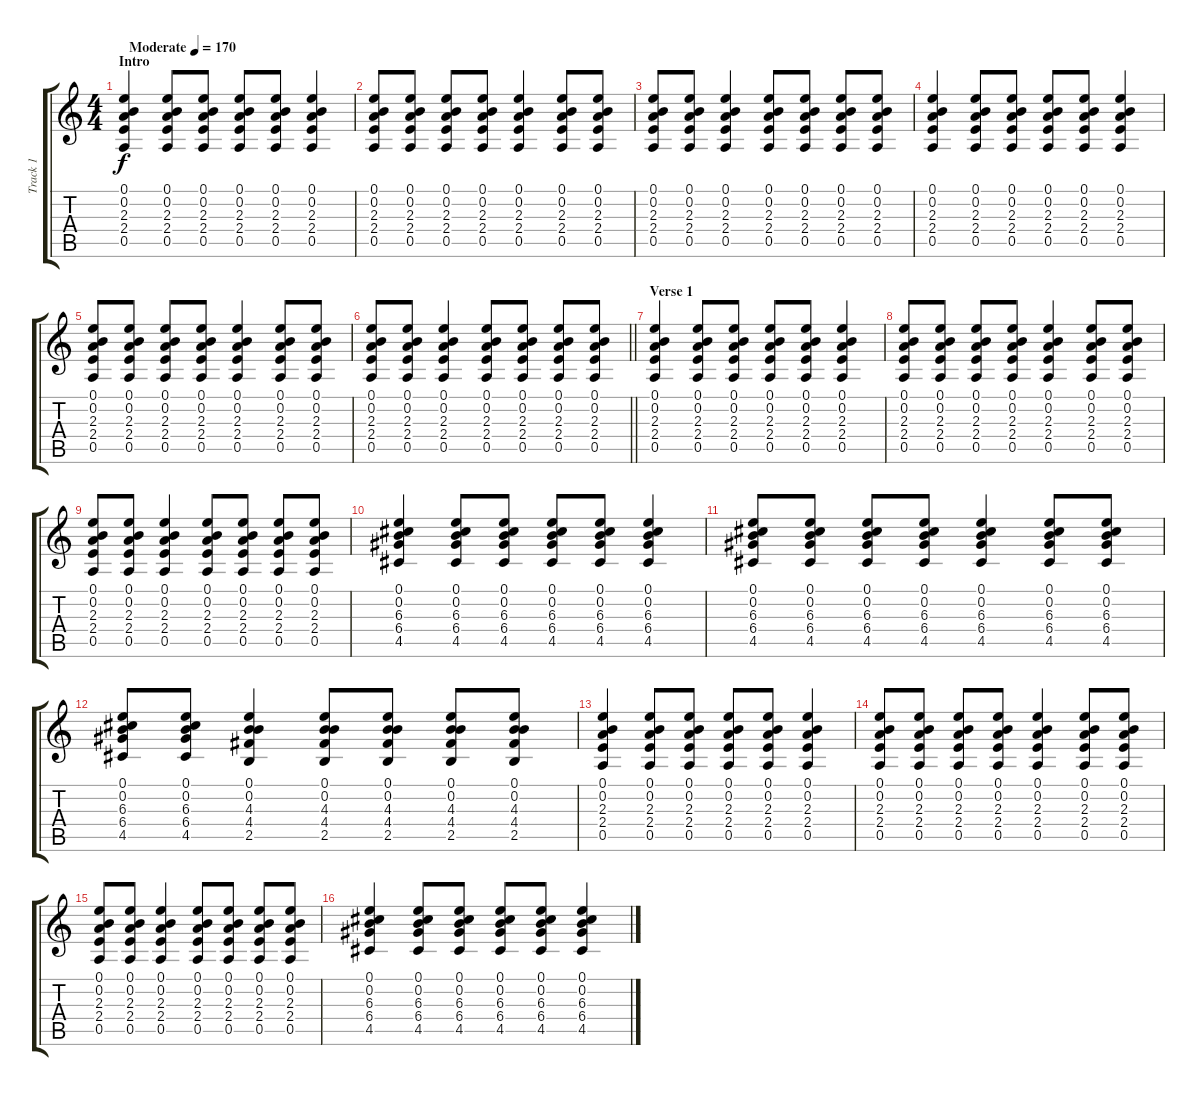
\track ("Track 1" "Track 1") {instrument acousticguitarsteel}
\staff {score tabs}
\tuning (E4 B3 G3 D3 A2 E2) {hide}
\ts (4 4)
\section ("" "Intro")
\tempo (170 "Moderate")
\clef g2
\ks c
(0.1 0.2 2.3 2.4 0.5).4{dy f instrument acousticguitarsteel} (0.1 0.2 2.3 2.4 0.5).8 (0.1 0.2 2.3 2.4 0.5).8 (0.1 0.2 2.3 2.4 0.5).8 (0.1 0.2 2.3 2.4 0.5).8 (0.1 0.2 2.3 2.4 0.5).4 |
(0.1 0.2 2.3 2.4 0.5).8 (0.1 0.2 2.3 2.4 0.5).8 (0.1 0.2 2.3 2.4 0.5).8 (0.1 0.2 2.3 2.4 0.5).8 (0.1 0.2 2.3 2.4 0.5).4 (0.1 0.2 2.3 2.4 0.5).8 (0.1 0.2 2.3 2.4 0.5).8 |
(0.1 0.2 2.3 2.4 0.5).8 (0.1 0.2 2.3 2.4 0.5).8 (0.1 0.2 2.3 2.4 0.5).4 (0.1 0.2 2.3 2.4 0.5).8 (0.1 0.2 2.3 2.4 0.5).8 (0.1 0.2 2.3 2.4 0.5).8 (0.1 0.2 2.3 2.4 0.5).8 |
(0.1 0.2 2.3 2.4 0.5).4 (0.1 0.2 2.3 2.4 0.5).8 (0.1 0.2 2.3 2.4 0.5).8 (0.1 0.2 2.3 2.4 0.5).8 (0.1 0.2 2.3 2.4 0.5).8 (0.1 0.2 2.3 2.4 0.5).4 |
(0.1 0.2 2.3 2.4 0.5).8 (0.1 0.2 2.3 2.4 0.5).8 (0.1 0.2 2.3 2.4 0.5).8 (0.1 0.2 2.3 2.4 0.5).8 (0.1 0.2 2.3 2.4 0.5).4 (0.1 0.2 2.3 2.4 0.5).8 (0.1 0.2 2.3 2.4 0.5).8 |
\barLineRight lightlight
(0.1 0.2 2.3 2.4 0.5).8 (0.1 0.2 2.3 2.4 0.5).8 (0.1 0.2 2.3 2.4 0.5).4 (0.1 0.2 2.3 2.4 0.5).8 (0.1 0.2 2.3 2.4 0.5).8 (0.1 0.2 2.3 2.4 0.5).8 (0.1 0.2 2.3 2.4 0.5).8 |
\section ("" "Verse 1")
(0.1 0.2 2.3 2.4 0.5).4 (0.1 0.2 2.3 2.4 0.5).8 (0.1 0.2 2.3 2.4 0.5).8 (0.1 0.2 2.3 2.4 0.5).8 (0.1 0.2 2.3 2.4 0.5).8 (0.1 0.2 2.3 2.4 0.5).4 |
(0.1 0.2 2.3 2.4 0.5).8 (0.1 0.2 2.3 2.4 0.5).8 (0.1 0.2 2.3 2.4 0.5).8 (0.1 0.2 2.3 2.4 0.5).8 (0.1 0.2 2.3 2.4 0.5).4 (0.1 0.2 2.3 2.4 0.5).8 (0.1 0.2 2.3 2.4 0.5).8 |
(0.1 0.2 2.3 2.4 0.5).8 (0.1 0.2 2.3 2.4 0.5).8 (0.1 0.2 2.3 2.4 0.5).4 (0.1 0.2 2.3 2.4 0.5).8 (0.1 0.2 2.3 2.4 0.5).8 (0.1 0.2 2.3 2.4 0.5).8 (0.1 0.2 2.3 2.4 0.5).8 |
(0.1 0.2 6.3 6.4 4.5).4 (0.1 0.2 6.3 6.4 4.5).8 (0.1 0.2 6.3 6.4 4.5).8 (0.1 0.2 6.3 6.4 4.5).8 (0.1 0.2 6.3 6.4 4.5).8 (0.1 0.2 6.3 6.4 4.5).4 |
(0.1 0.2 6.3 6.4 4.5).8 (0.1 0.2 6.3 6.4 4.5).8 (0.1 0.2 6.3 6.4 4.5).8 (0.1 0.2 6.3 6.4 4.5).8 (0.1 0.2 6.3 6.4 4.5).4 (0.1 0.2 6.3 6.4 4.5).8 (0.1 0.2 6.3 6.4 4.5).8 |
(0.1 0.2 6.3 6.4 4.5).8 (0.1 0.2 6.3 6.4 4.5).8 (0.1 0.2 4.3 4.4 2.5).4 (0.1 0.2 4.3 4.4 2.5).8 (0.1 0.2 4.3 4.4 2.5).8 (0.1 0.2 4.3 4.4 2.5).8 (0.1 0.2 4.3 4.4 2.5).8 |
(0.1 0.2 2.3 2.4 0.5).4 (0.1 0.2 2.3 2.4 0.5).8 (0.1 0.2 2.3 2.4 0.5).8 (0.1 0.2 2.3 2.4 0.5).8 (0.1 0.2 2.3 2.4 0.5).8 (0.1 0.2 2.3 2.4 0.5).4 |
(0.1 0.2 2.3 2.4 0.5).8 (0.1 0.2 2.3 2.4 0.5).8 (0.1 0.2 2.3 2.4 0.5).8 (0.1 0.2 2.3 2.4 0.5).8 (0.1 0.2 2.3 2.4 0.5).4 (0.1 0.2 2.3 2.4 0.5).8 (0.1 0.2 2.3 2.4 0.5).8 |
(0.1 0.2 2.3 2.4 0.5).8 (0.1 0.2 2.3 2.4 0.5).8 (0.1 0.2 2.3 2.4 0.5).4 (0.1 0.2 2.3 2.4 0.5).8 (0.1 0.2 2.3 2.4 0.5).8 (0.1 0.2 2.3 2.4 0.5).8 (0.1 0.2 2.3 2.4 0.5).8 |
(0.1 0.2 6.3 6.4 4.5).4 (0.1 0.2 6.3 6.4 4.5).8 (0.1 0.2 6.3 6.4 4.5).8 (0.1 0.2 6.3 6.4 4.5).8 (0.1 0.2 6.3 6.4 4.5).8 (0.1 0.2 6.3 6.4 4.5).4
